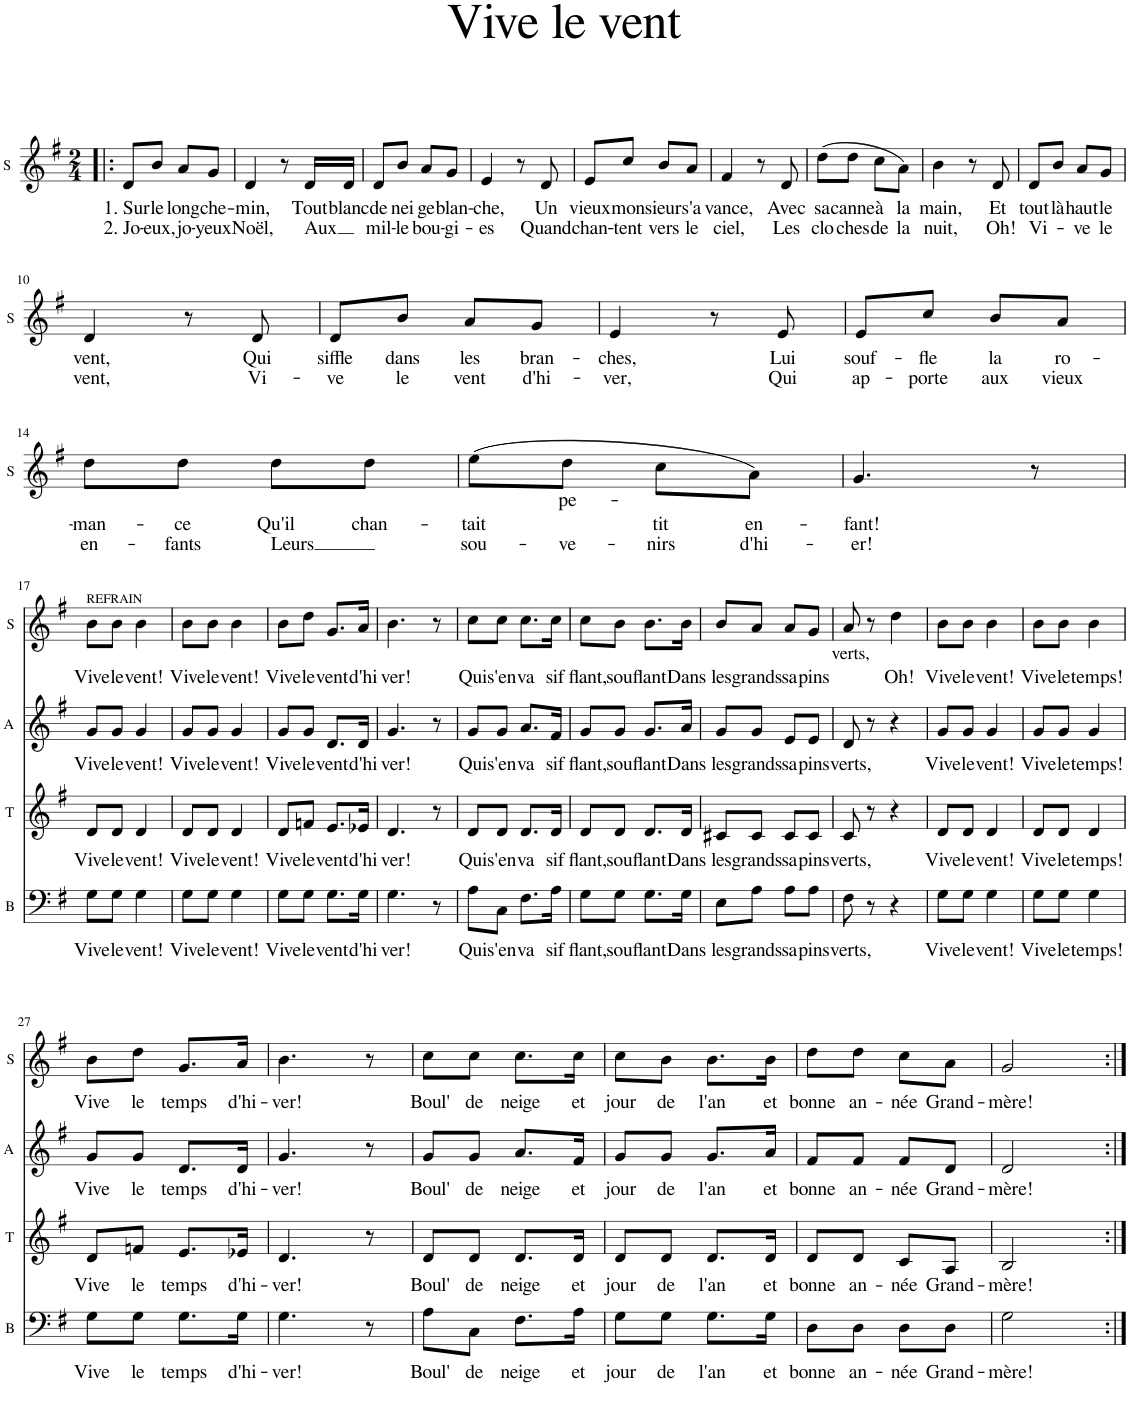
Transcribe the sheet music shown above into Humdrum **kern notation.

**kern	**text	**kern	**text	**kern	**text	**kern	**text	**text
*part4	*part4	*part3	*part3	*part2	*part2	*part1	*part1	*part1
*staff4	*staff4	*staff3	*staff3	*staff2	*staff2	*staff1	*staff1	*staff1
*I"B	*	*I"T	*	*I"A	*	*I"S	*	*
*I'B	*	*I'T	*	*I'A	*	*I'S	*	*
*stria5	*	*stria5	*	*stria5	*	*	*	*
*clefF4	*	*clefG2	*	*clefG2	*	*clefG2	*	*
*k[f#]	*	*k[f#]	*	*k[f#]	*	*k[f#]	*	*
*M2/4	*	*M2/4	*	*M2/4	*	*M2/4	*	*
=1!|:	=1!|:	=1!|:	=1!|:	=1!|:	=1!|:	=1!|:	=1!|:	=1!|:
!	!	!	!	!	!	!	!LO:LY:b	!LO:LY:b
2r	.	2r	.	2r	.	8d/L	1. Sur	2. Jo-
!	!	!	!	!	!	!	!LO:LY:b	!LO:LY:b
.	.	.	.	.	.	8b/J	le	-eux,
!	!	!	!	!	!	!	!LO:LY:b	!LO:LY:b
.	.	.	.	.	.	8a/L	long	jo-
!	!	!	!	!	!	!	!LO:LY:b	!LO:LY:b
.	.	.	.	.	.	8g/J	che-	-yeux
=2	=2	=2	=2	=2	=2	=2	=2	=2
!	!	!	!	!	!	!	!LO:LY:b	!LO:LY:b
2r	.	2r	.	2r	.	4d/	-min,	Noël,
.	.	.	.	.	.	8r	.	.
!	!	!	!	!	!	!	!LO:LY:b	!LO:LY:b
.	.	.	.	.	.	16d/LL	Tout	Aux
!	!	!	!	!	!	!	!LO:LY:b	!
.	.	.	.	.	.	16d/JJ	blanc	.
=3	=3	=3	=3	=3	=3	=3	=3	=3
!	!	!	!	!	!	!	!LO:LY:b	!LO:LY:b
2r	.	2r	.	2r	.	8d/L	de	mil-
!	!	!	!	!	!	!	!LO:LY:b	!LO:LY:b
.	.	.	.	.	.	8b/J	nei-	-le
!	!	!	!	!	!	!	!LO:LY:b	!LO:LY:b
.	.	.	.	.	.	8a/L	-ge	bou-
!	!	!	!	!	!	!	!LO:LY:b	!LO:LY:b
.	.	.	.	.	.	8g/J	blan-	-gi-
=4	=4	=4	=4	=4	=4	=4	=4	=4
!	!	!	!	!	!	!	!LO:LY:b	!LO:LY:b
2r	.	2r	.	2r	.	4e/	-che,	-es
.	.	.	.	.	.	8r	.	.
!	!	!	!	!	!	!	!LO:LY:b	!LO:LY:b
.	.	.	.	.	.	8d/	Un	Quand
=5	=5	=5	=5	=5	=5	=5	=5	=5
!	!	!	!	!	!	!	!LO:LY:b	!LO:LY:b
2r	.	2r	.	2r	.	8e/L	vieux	chan-
!	!	!	!	!	!	!	!LO:LY:b	!LO:LY:b
.	.	.	.	.	.	8cc/J	mon-	-tent
!	!	!	!	!	!	!	!LO:LY:b	!LO:LY:b
.	.	.	.	.	.	8b/L	-sieur	vers
!	!	!	!	!	!	!	!LO:LY:b	!LO:LY:b
.	.	.	.	.	.	8a/J	s'a-	le
=6	=6	=6	=6	=6	=6	=6	=6	=6
!	!	!	!	!	!	!	!LO:LY:b	!LO:LY:b
2r	.	2r	.	2r	.	4f#/	-vance,	ciel,
.	.	.	.	.	.	8r	.	.
!	!	!	!	!	!	!	!LO:LY:b	!LO:LY:b
.	.	.	.	.	.	8d/	Avec	Les
=7	=7	=7	=7	=7	=7	=7	=7	=7
!	!	!	!	!	!	!	!LO:LY:b	!LO:LY:b
2r	.	2r	.	2r	.	(8dd\L	sa	clo-
!	!	!	!	!	!	!	!LO:LY:b	!LO:LY:b
.	.	.	.	.	.	8dd\J	canne	-ches
!	!	!	!	!	!	!	!LO:LY:b	!LO:LY:b
.	.	.	.	.	.	8cc\L	à	de
!	!	!	!	!	!	!	!LO:LY:b	!LO:LY:b
.	.	.	.	.	.	8a\J)	la	la
=8	=8	=8	=8	=8	=8	=8	=8	=8
!	!	!	!	!	!	!	!LO:LY:b	!LO:LY:b
2r	.	2r	.	2r	.	4b\	main,	nuit,
.	.	.	.	.	.	8r	.	.
!	!	!	!	!	!	!	!LO:LY:b	!LO:LY:b
.	.	.	.	.	.	8d/	Et	Oh!
=9	=9	=9	=9	=9	=9	=9	=9	=9
!	!	!	!	!	!	!	!LO:LY:b	!LO:LY:b
2r	.	2r	.	2r	.	8d/L	tout	Vi-
!	!	!	!	!	!	!	!LO:LY:b	!
.	.	.	.	.	.	8b/J	là	.
!	!	!	!	!	!	!	!LO:LY:b	!LO:LY:b
.	.	.	.	.	.	8a/L	haut	-ve
!	!	!	!	!	!	!	!LO:LY:b	!LO:LY:b
.	.	.	.	.	.	8g/J	le	le
!!LO:LB:g=z
=10	=10	=10	=10	=10	=10	=10	=10	=10
!	!	!	!	!	!	!	!LO:LY:b	!LO:LY:b
2r	.	2r	.	2r	.	4d/	vent,	vent,
.	.	.	.	.	.	8r	.	.
!	!	!	!	!	!	!	!LO:LY:b	!LO:LY:b
.	.	.	.	.	.	8d/	Qui	Vi-
=11	=11	=11	=11	=11	=11	=11	=11	=11
!	!	!	!	!	!	!	!LO:LY:b	!LO:LY:b
2r	.	2r	.	2r	.	8d/L	siffle	-ve
!	!	!	!	!	!	!	!LO:LY:b	!LO:LY:b
.	.	.	.	.	.	8b/J	dans	le
!	!	!	!	!	!	!	!LO:LY:b	!LO:LY:b
.	.	.	.	.	.	8a/L	les	vent
!	!	!	!	!	!	!	!LO:LY:b	!LO:LY:b
.	.	.	.	.	.	8g/J	bran-	d'hi-
=12	=12	=12	=12	=12	=12	=12	=12	=12
!	!	!	!	!	!	!	!LO:LY:b	!LO:LY:b
2r	.	2r	.	2r	.	4e/	-ches,	-ver,
.	.	.	.	.	.	8r	.	.
!	!	!	!	!	!	!	!LO:LY:b	!LO:LY:b
.	.	.	.	.	.	8e/	Lui	Qui
=13	=13	=13	=13	=13	=13	=13	=13	=13
!	!	!	!	!	!	!	!LO:LY:b	!LO:LY:b
2r	.	2r	.	2r	.	8e/L	souf-	ap-
!	!	!	!	!	!	!	!LO:LY:b	!LO:LY:b
.	.	.	.	.	.	8cc/J	-fle	-porte
!	!	!	!	!	!	!	!LO:LY:b	!LO:LY:b
.	.	.	.	.	.	8b/L	la	aux
!	!	!	!	!	!	!	!LO:LY:b	!LO:LY:b
.	.	.	.	.	.	8a/J	ro-	vieux
!!LO:LB:g=z
=14	=14	=14	=14	=14	=14	=14	=14	=14
!	!	!	!	!	!	!	!LO:LY:b	!LO:LY:b
2r	.	2r	.	2r	.	8dd\L	-man-	en-
!	!	!	!	!	!	!	!LO:LY:b	!LO:LY:b
.	.	.	.	.	.	8dd\J	-ce	-fants
!	!	!	!	!	!	!	!LO:LY:b	!LO:LY:b
.	.	.	.	.	.	8dd\L	Qu'il	Leurs
!	!	!	!	!	!	!	!LO:LY:b	!
.	.	.	.	.	.	8dd\J	chan-	.
=15	=15	=15	=15	=15	=15	=15	=15	=15
!	!	!	!	!	!	!	!LO:LY:b	!LO:LY:b
2r	.	2r	.	2r	.	(8ee\L	-tait	sou-
!	!	!	!	!	!	!	!LO:LY:b	!LO:LY:b
.	.	.	.	.	.	8dd\J	pe-	-ve-
!	!	!	!	!	!	!	!LO:LY:b	!LO:LY:b
.	.	.	.	.	.	8cc\L	-tit	-nirs
!	!	!	!	!	!	!	!LO:LY:b	!LO:LY:b
.	.	.	.	.	.	8a\J)	en-	d'hi-
=16	=16	=16	=16	=16	=16	=16	=16	=16
!	!	!	!	!	!	!	!LO:LY:b	!LO:LY:b
2r	.	2r	.	2r	.	4.g/	-fant!	-er!
.	.	.	.	.	.	8r	.	.
!!LO:LB:g=z
=17	=17	=17	=17	=17	=17	=17	=17	=17
!	!	!	!	!	!	!LO:TX:a:t=REFRAIN	!	!
!	!LO:LY:b	!	!LO:LY:b	!	!LO:LY:b	!	!LO:LY:b	!
8G\L	Vive	8d/L	Vive	8g/L	Vive	8b\L	Vive	.
!	!LO:LY:b	!	!LO:LY:b	!	!LO:LY:b	!	!LO:LY:b	!
8G\J	le	8d/J	le	8g/J	le	8b\J	le	.
!	!LO:LY:b	!	!LO:LY:b	!	!LO:LY:b	!	!LO:LY:b	!
4G\	vent!	4d/	vent!	4g/	vent!	4b\	vent!	.
=18	=18	=18	=18	=18	=18	=18	=18	=18
!	!LO:LY:b	!	!LO:LY:b	!	!LO:LY:b	!	!LO:LY:b	!
8G\L	Vive	8d/L	Vive	8g/L	Vive	8b\L	Vive	.
!	!LO:LY:b	!	!LO:LY:b	!	!LO:LY:b	!	!LO:LY:b	!
8G\J	le	8d/J	le	8g/J	le	8b\J	le	.
!	!LO:LY:b	!	!LO:LY:b	!	!LO:LY:b	!	!LO:LY:b	!
4G\	vent!	4d/	vent!	4g/	vent!	4b\	vent!	.
=19	=19	=19	=19	=19	=19	=19	=19	=19
!	!LO:LY:b	!	!LO:LY:b	!	!LO:LY:b	!	!LO:LY:b	!
8G\L	Vive	8d/L	Vive	8g/L	Vive	8b\L	Vive	.
!	!LO:LY:b	!	!LO:LY:b	!	!LO:LY:b	!	!LO:LY:b	!
8G\J	le	8fn/J	le	8g/J	le	8dd\J	le	.
!	!LO:LY:b	!	!LO:LY:b	!	!LO:LY:b	!	!LO:LY:b	!
8.G\L	vent	8.e/L	vent	8.d/L	vent	8.g/L	vent	.
!	!LO:LY:b	!	!LO:LY:b	!	!LO:LY:b	!	!LO:LY:b	!
16G\Jk	d'hi	16e-X/Jk	d'hi-	16d/Jk	d'hi-	16a/Jk	d'hi-	.
=20	=20	=20	=20	=20	=20	=20	=20	=20
!	!LO:LY:b	!	!LO:LY:b	!	!LO:LY:b	!	!LO:LY:b	!
4.G\	ver!	4.d/	-ver!	4.g/	-ver!	4.b\	-ver!	.
8r	.	8r	.	8r	.	8r	.	.
=21	=21	=21	=21	=21	=21	=21	=21	=21
!	!LO:LY:b	!	!LO:LY:b	!	!LO:LY:b	!	!LO:LY:b	!
8A\L	Qui	8d/L	Qui	8g/L	Qui	8cc\L	Qui	.
!	!LO:LY:b	!	!LO:LY:b	!	!LO:LY:b	!	!LO:LY:b	!
8C\J	s'en	8d/J	s'en	8g/J	s'en	8cc\J	s'en	.
!	!LO:LY:b	!	!LO:LY:b	!	!LO:LY:b	!	!LO:LY:b	!
8.F#\L	va	8.d/L	va	8.a/L	va	8.cc\L	va	.
!	!LO:LY:b	!	!LO:LY:b	!	!LO:LY:b	!	!LO:LY:b	!
16A\Jk	sif-	16d/Jk	sif-	16f#/Jk	sif-	16cc\Jk	sif-	.
=22	=22	=22	=22	=22	=22	=22	=22	=22
!	!LO:LY:b	!	!LO:LY:b	!	!LO:LY:b	!	!LO:LY:b	!
8G\L	-flant,	8d/L	-flant,	8g/L	-flant,	8cc\L	-flant,	.
!	!LO:LY:b	!	!LO:LY:b	!	!LO:LY:b	!	!LO:LY:b	!
8G\J	sou-	8d/J	sou-	8g/J	sou-	8b\J	sou-	.
!	!LO:LY:b	!	!LO:LY:b	!	!LO:LY:b	!	!LO:LY:b	!
8.G\L	-flant	8.d/L	-flant	8.g/L	-flant	8.b\L	-flant	.
!	!LO:LY:b	!	!LO:LY:b	!	!LO:LY:b	!	!LO:LY:b	!
16G\Jk	Dans	16d/Jk	Dans	16a/Jk	Dans	16b\Jk	Dans	.
=23	=23	=23	=23	=23	=23	=23	=23	=23
!	!LO:LY:b	!	!LO:LY:b	!	!LO:LY:b	!	!LO:LY:b	!
8E\L	les	8c#X/L	les	8g/L	les	8b/L	les	.
!	!LO:LY:b	!	!LO:LY:b	!	!LO:LY:b	!	!LO:LY:b	!
8A\J	grands	8c#/J	grands	8g/J	grands	8a/J	grands	.
!	!LO:LY:b	!	!LO:LY:b	!	!LO:LY:b	!	!LO:LY:b	!
8A\L	sa-	8c#/L	sa-	8e/L	sa-	8a/L	sa-	.
!	!LO:LY:b	!	!LO:LY:b	!	!LO:LY:b	!	!LO:LY:b	!
8A\J	-pins	8c#/J	-pins	8e/J	-pins	8g/J	-pins	.
=24	=24	=24	=24	=24	=24	=24	=24	=24
!	!LO:LY:b	!	!LO:LY:b	!	!LO:LY:b	!	!LO:LY:b	!
8F#\	verts,	8c/	verts,	8d/	verts,	8a/	verts,	.
8r	.	8r	.	8r	.	8r	.	.
!	!	!	!	!	!	!	!LO:LY:b	!
4r	.	4r	.	4r	.	4dd\	Oh!	.
=25	=25	=25	=25	=25	=25	=25	=25	=25
!	!LO:LY:b	!	!LO:LY:b	!	!LO:LY:b	!	!LO:LY:b	!
8G\L	Vive	8d/L	Vive	8g/L	Vive	8b\L	Vive	.
!	!LO:LY:b	!	!LO:LY:b	!	!LO:LY:b	!	!LO:LY:b	!
8G\J	le	8d/J	le	8g/J	le	8b\J	le	.
!	!LO:LY:b	!	!LO:LY:b	!	!LO:LY:b	!	!LO:LY:b	!
4G\	vent!	4d/	vent!	4g/	vent!	4b\	vent!	.
=26	=26	=26	=26	=26	=26	=26	=26	=26
!	!LO:LY:b	!	!LO:LY:b	!	!LO:LY:b	!	!LO:LY:b	!
8G\L	Vive	8d/L	Vive	8g/L	Vive	8b\L	Vive	.
!	!LO:LY:b	!	!LO:LY:b	!	!LO:LY:b	!	!LO:LY:b	!
8G\J	le	8d/J	le	8g/J	le	8b\J	le	.
!	!LO:LY:b	!	!LO:LY:b	!	!LO:LY:b	!	!LO:LY:b	!
4G\	temps!	4d/	temps!	4g/	temps!	4b\	temps!	.
!!LO:LB:g=z
=27	=27	=27	=27	=27	=27	=27	=27	=27
!	!LO:LY:b	!	!LO:LY:b	!	!LO:LY:b	!	!LO:LY:b	!
8G\L	Vive	8d/L	Vive	8g/L	Vive	8b\L	Vive	.
!	!LO:LY:b	!	!LO:LY:b	!	!LO:LY:b	!	!LO:LY:b	!
8G\J	le	8fn/J	le	8g/J	le	8dd\J	le	.
!	!LO:LY:b	!	!LO:LY:b	!	!LO:LY:b	!	!LO:LY:b	!
8.G\L	temps	8.e/L	temps	8.d/L	temps	8.g/L	temps	.
!	!LO:LY:b	!	!LO:LY:b	!	!LO:LY:b	!	!LO:LY:b	!
16G\Jk	d'hi-	16e-X/Jk	d'hi-	16d/Jk	d'hi-	16a/Jk	d'hi-	.
=28	=28	=28	=28	=28	=28	=28	=28	=28
!	!LO:LY:b	!	!LO:LY:b	!	!LO:LY:b	!	!LO:LY:b	!
4.G\	-ver!	4.d/	-ver!	4.g/	-ver!	4.b\	-ver!	.
8r	.	8r	.	8r	.	8r	.	.
=29	=29	=29	=29	=29	=29	=29	=29	=29
!	!LO:LY:b	!	!LO:LY:b	!	!LO:LY:b	!	!LO:LY:b	!
8A\L	Boul'	8d/L	Boul'	8g/L	Boul'	8cc\L	Boul'	.
!	!LO:LY:b	!	!LO:LY:b	!	!LO:LY:b	!	!LO:LY:b	!
8C\J	de	8d/J	de	8g/J	de	8cc\J	de	.
!	!LO:LY:b	!	!LO:LY:b	!	!LO:LY:b	!	!LO:LY:b	!
8.F#\L	neige	8.d/L	neige	8.a/L	neige	8.cc\L	neige	.
!	!LO:LY:b	!	!LO:LY:b	!	!LO:LY:b	!	!LO:LY:b	!
16A\Jk	et	16d/Jk	et	16f#/Jk	et	16cc\Jk	et	.
=30	=30	=30	=30	=30	=30	=30	=30	=30
!	!LO:LY:b	!	!LO:LY:b	!	!LO:LY:b	!	!LO:LY:b	!
8G\L	jour	8d/L	jour	8g/L	jour	8cc\L	jour	.
!	!LO:LY:b	!	!LO:LY:b	!	!LO:LY:b	!	!LO:LY:b	!
8G\J	de	8d/J	de	8g/J	de	8b\J	de	.
!	!LO:LY:b	!	!LO:LY:b	!	!LO:LY:b	!	!LO:LY:b	!
8.G\L	l'an	8.d/L	l'an	8.g/L	l'an	8.b\L	l'an	.
!	!LO:LY:b	!	!LO:LY:b	!	!LO:LY:b	!	!LO:LY:b	!
16G\Jk	et	16d/Jk	et	16a/Jk	et	16b\Jk	et	.
=31	=31	=31	=31	=31	=31	=31	=31	=31
!	!LO:LY:b	!	!LO:LY:b	!	!LO:LY:b	!	!LO:LY:b	!
8D\L	bonne	8d/L	bonne	8f#/L	bonne	8dd\L	bonne	.
!	!LO:LY:b	!	!LO:LY:b	!	!LO:LY:b	!	!LO:LY:b	!
8D\J	an-	8d/J	an-	8f#/J	an-	8dd\J	an-	.
!	!LO:LY:b	!	!LO:LY:b	!	!LO:LY:b	!	!LO:LY:b	!
8D\L	-née	8c/L	-née	8f#/L	-née	8cc\L	-née	.
!	!LO:LY:b	!	!LO:LY:b	!	!LO:LY:b	!	!LO:LY:b	!
8D\J	Grand-	8A/J	Grand-	8d/J	Grand-	8a\J	Grand-	.
=32	=32	=32	=32	=32	=32	=32	=32	=32
!	!LO:LY:b	!	!LO:LY:b	!	!LO:LY:b	!	!LO:LY:b	!
2G\	-mère!	2B/	-mère!	2d/	-mère!	2g/	-mère!	.
=:|!	=:|!	=:|!	=:|!	=:|!	=:|!	=:|!	=:|!	=:|!
*-	*-	*-	*-	*-	*-	*-	*-	*-
